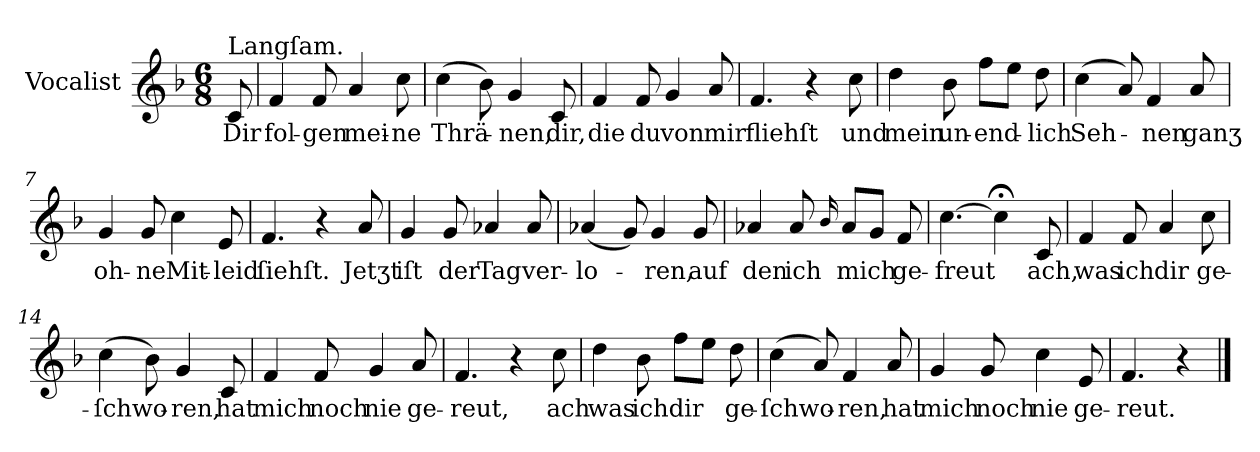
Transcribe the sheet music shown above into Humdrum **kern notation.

**kern	**text
*part1	*part1
*staff1	*staff1
*I"Vocalist	*
*clefG2	*
*k[b-]	*
*F:	*
*M6/8	*
=	=
!LO:TX:a:t=Langſam.	!
8c	Dir
=1	=1
4f	fol-
8f	-gen
4a	mei-
8cc	-ne
=2	=2
(4cc	Thrä-
8b-)	.
4g	-nen,
8c	dir,
=3	=3
4f	die
8f	du
4g	von
8a	mir
=4	=4
4.f	fliehſt
4r	.
8cc	und
=5	=5
4dd	mein
8b-	un-
8ffL	-end-
8eeJ	.
8dd	-lich
=6	=6
(4cc	Seh-
8a)	.
4f	-nen
8a	ganʒ
=7	=7
4g	oh-
8g	-ne
4cc	Mit-
8e	-leid
=8	=8
4.f	ſiehſt.
4r	.
8a	Jetʒt
=9	=9
4g	iſt
8g	der
4a-X	Tag
8a-	ver-
=10	=10
(4a-X	-lo-
8g)	.
4g	-ren,
8g	auf
=11	=11
4a-X	den
8a-	ich
16qqb-	.
8a-L	mich
8gJ	.
8f	ge-
=12	=12
[4.cc	-freut
4cc;<]	.
8c	ach,
=13	=13
4f	was
8f	ich
4a	dir
8cc	ge-
=14	=14
(4cc	-ſchwo-
8b-)	.
4g	-ren,
8c	hat
=15	=15
4f	mich
8f	noch
4g	nie
8a	ge-
=16	=16
4.f	-reut,
4r	.
8cc	ach
=17	=17
4dd	was
8b-	ich
8ffL	dir
8eeJ	.
8dd	ge-
=18	=18
(4cc	-ſchwo-
8a)	.
4f	-ren,
8a	hat
=19	=19
4g	mich
8g	noch
4cc	nie
8e	ge-
=20	=20
4.f	-reut.
4r	.
==	==
*-	*-
